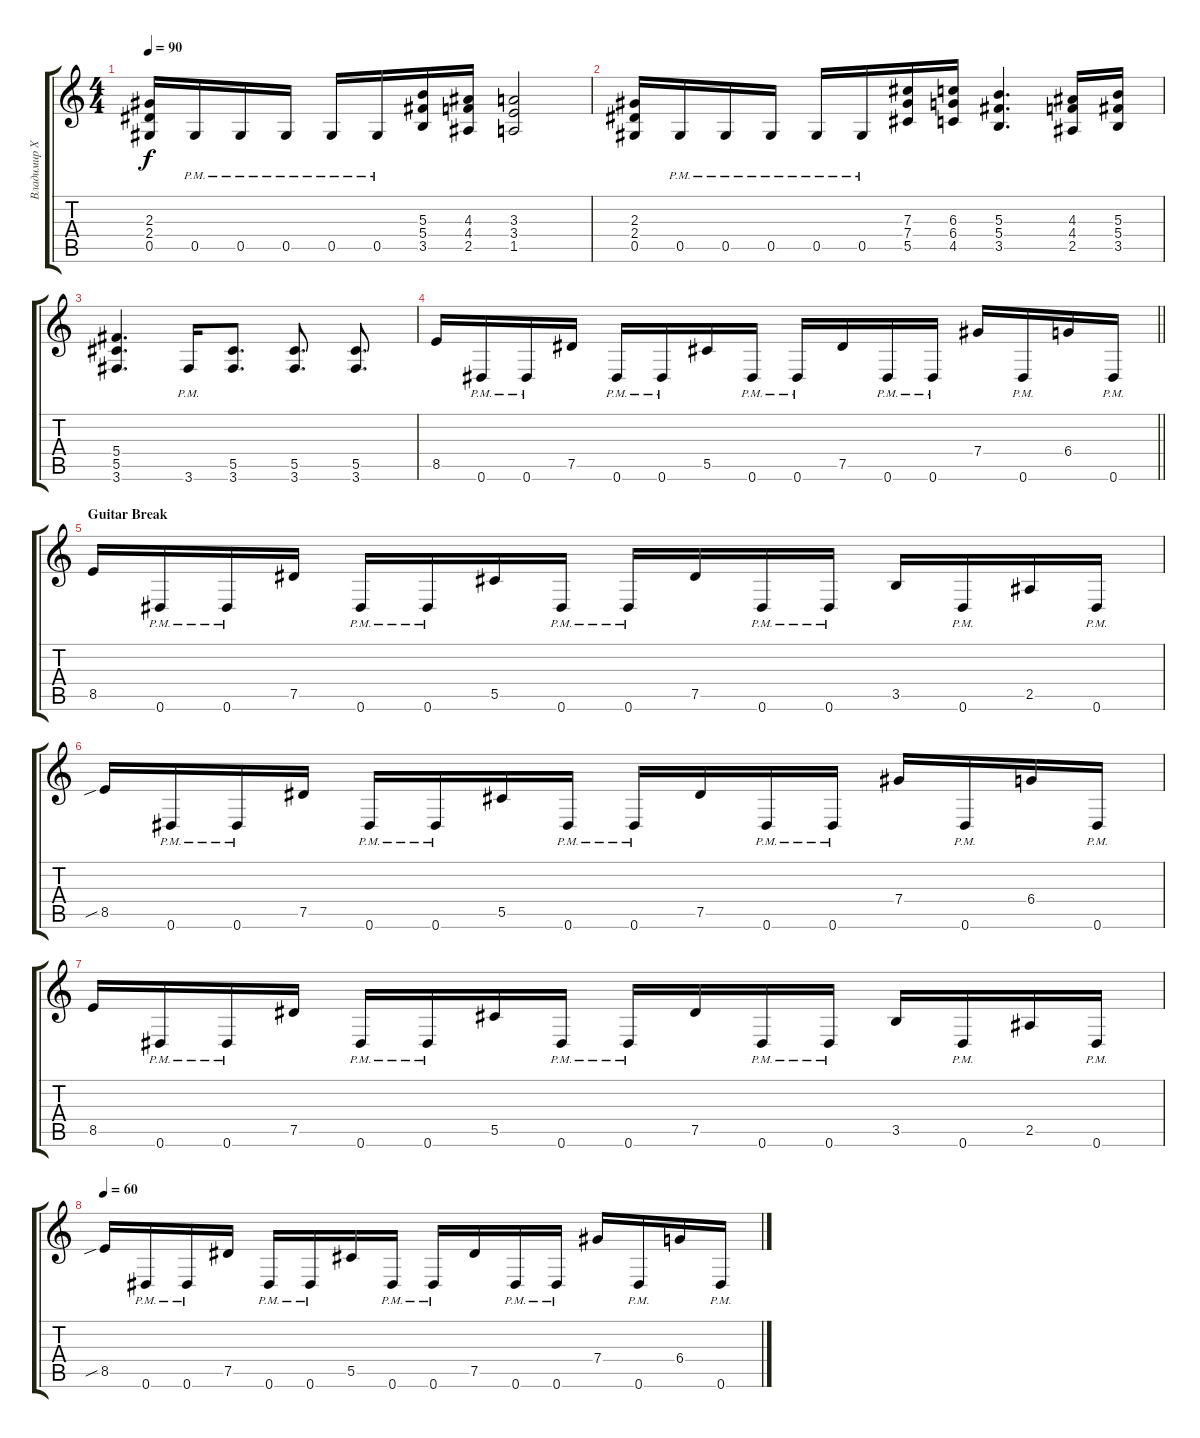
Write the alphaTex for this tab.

\track ("Владимир Холстинин" "Владимир Х") {instrument electricguitarclean}
\staff {score tabs}
\tuning (Eb4 Bb3 Gb3 Db3 Ab2 Eb2) {hide}
\ts (4 4)
\tempo 90
\clef g2
\ks c
(2.3 2.4 0.5).16{dy f} 0.5{pm}.16 0.5{pm}.16 0.5{pm}.16 0.5{pm}.16 0.5{pm}.16 (5.3 5.4 3.5).16 (4.3 4.4 2.5).16 (3.3 3.4 1.5).2 |
(2.3 2.4 0.5).16 0.5{pm}.16 0.5{pm}.16 0.5{pm}.16 0.5{pm}.16 0.5{pm}.16 (7.3 7.4 5.5).16 (6.3 6.4 4.5).16 (5.3 5.4 3.5).4{d} (4.3 4.4 2.5).16 (5.3 5.4 3.5).16 |
(5.4 5.5 3.6).4{d} 3.6{pm}.16 (5.5 3.6).8{d} (5.5 3.6).8{d} (5.5 3.6).8{d} |
\barLineRight lightlight
8.5.16 0.6{pm}.16 0.6{pm}.16 7.5.16 0.6{pm}.16 0.6{pm}.16 5.5.16 0.6{pm}.16 0.6{pm}.16 7.5.16 0.6{pm}.16 0.6{pm}.16 7.4.16 0.6{pm}.16 6.4.16 0.6{pm}.16 |
\section ("" "Guitar Break")
8.5.16 0.6{pm}.16 0.6{pm}.16 7.5.16 0.6{pm}.16 0.6{pm}.16 5.5.16 0.6{pm}.16 0.6{pm}.16 7.5.16 0.6{pm}.16 0.6{pm}.16 3.5.16 0.6{pm}.16 2.5.16 0.6{pm}.16 |
8.5{sib}.16 0.6{pm}.16 0.6{pm}.16 7.5.16 0.6{pm}.16 0.6{pm}.16 5.5.16 0.6{pm}.16 0.6{pm}.16 7.5.16 0.6{pm}.16 0.6{pm}.16 7.4.16 0.6{pm}.16 6.4.16 0.6{pm}.16 |
8.5.16 0.6{pm}.16 0.6{pm}.16 7.5.16 0.6{pm}.16 0.6{pm}.16 5.5.16 0.6{pm}.16 0.6{pm}.16 7.5.16 0.6{pm}.16 0.6{pm}.16 3.5.16 0.6{pm}.16 2.5.16 0.6{pm}.16 |
\tempo 60
8.5{sib}.16 0.6{pm}.16 0.6{pm}.16 7.5.16 0.6{pm}.16 0.6{pm}.16 5.5.16 0.6{pm}.16 0.6{pm}.16 7.5.16 0.6{pm}.16 0.6{pm}.16 7.4.16 0.6{pm}.16 6.4.16 0.6{pm}.16
